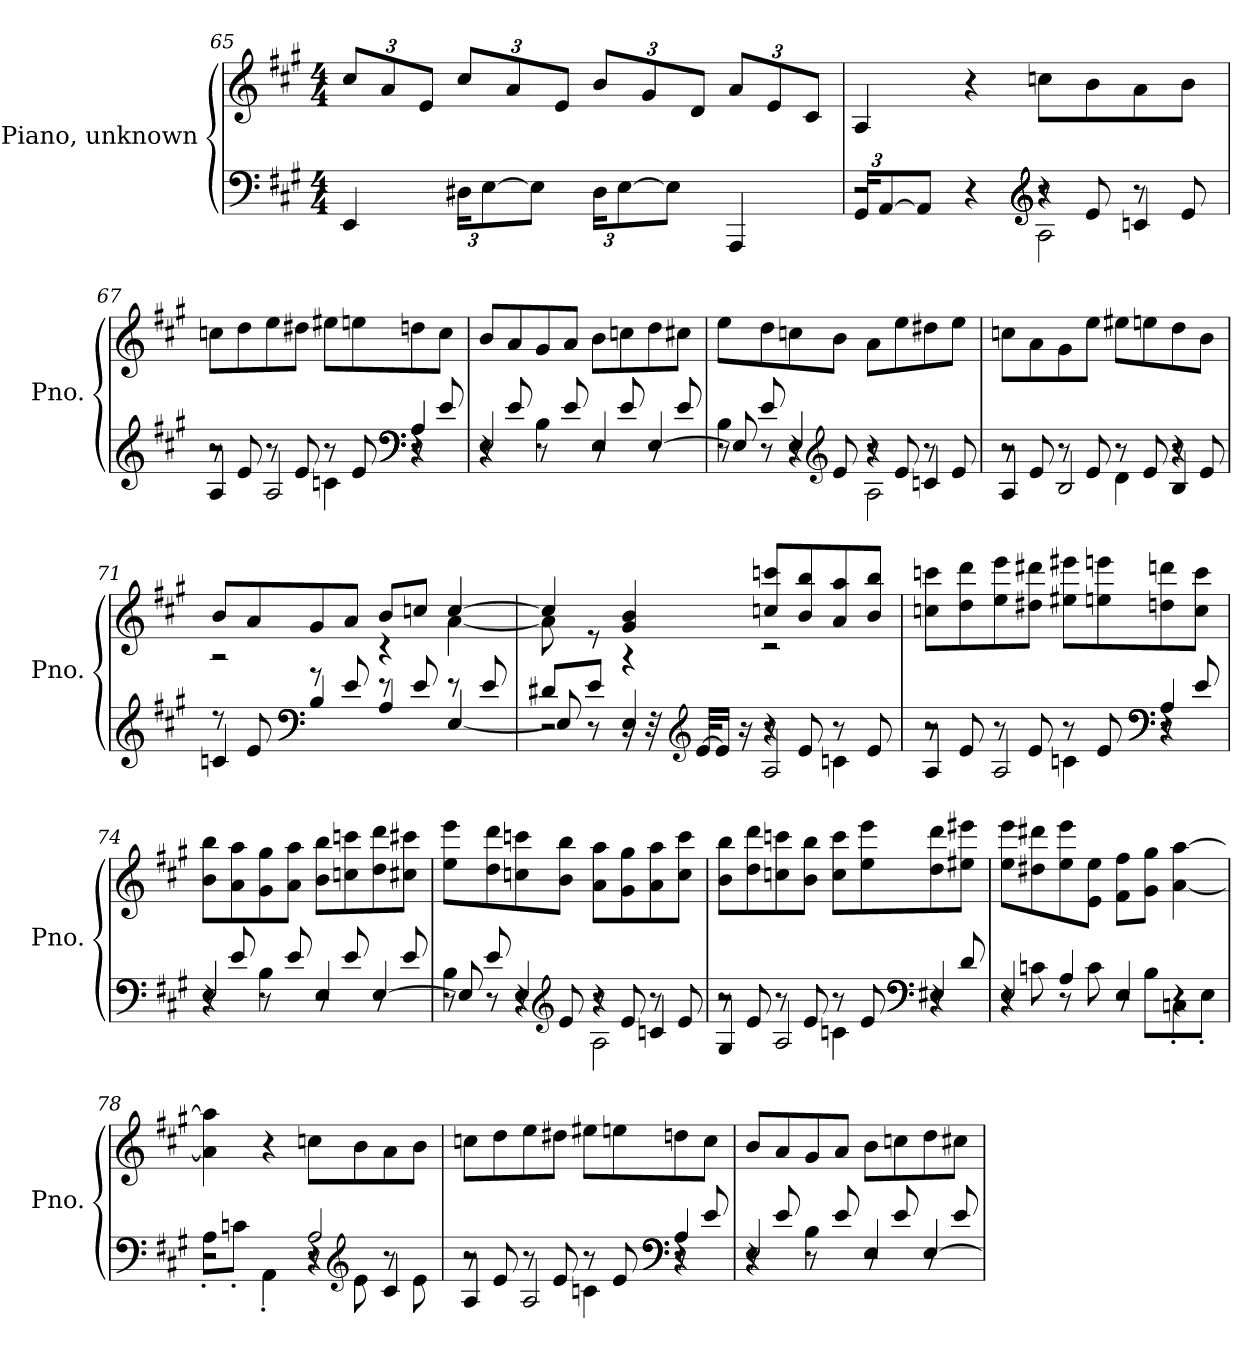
**kern	**kern
*part1	*part1
*staff2	*staff1
*I"Piano, unknown	*
*I'Pno.	*
!!LO:LB:g=z
*clefF4	*clefG2
*k[f#c#g#]	*k[f#c#g#]
*M4/4	*M4/4
*	*Xbrackettup
=65	=65
4EE/	12cc#/L
.	12a/
.	12e/J
*Xbrackettup	*
24D#X\KL	12cc#/L
[12E\	.
.	12a/
8E\J]	.
.	12e/J
24D#\KL	12b/L
[12E\	.
.	12g#/
8E\J]	.
.	12d/J
4AAA/	12a/L
.	12e/
.	12c#/J
=66	=66
*^	*
*	*^	*
2r	2r	24GG#/KL	4A/
.	.	[12AA/	.
.	.	8AA/J]	.
.	.	4r	4r
*clefG2	*	*	*
4r	2A\	8r	8ccn\L
.	.	8e/	8b\
4cn/	.	8r	8a\
.	.	8e/	8b\J
=67	=67	=67	=67
8r	2r	4A/	8ccn\L
8e/	.	.	8dd\
8r	.	2A/	8ee\
8e/	.	.	8dd#X\J
8r	4cn\	.	8ee#X\L
8e/	.	.	8een\
*clefF4	*	*	*
8r	4r	4A/	8ddn\
8e/	.	.	8cc\J
!!LO:LB:g=z
=68	=68	=68	=68
8r	4r	2E/	8b/L
8e/	.	.	8a/
8r	4B\	.	8g#/
8e/	.	.	8a/J
8r	2r	4E/	8b\L
8e/	.	.	8ccn\
8r	.	[4E/	8dd\
8e/	.	.	8cc#X\J
=69	=69	=69	=69
8r	4B\	8E/]	8ee\L
8e/	.	8r	8dd\
8r	4r	4E/	8ccn\
*clefG2	*	*	*
8e/	.	.	8b\J
8r	2A\	4r	8a\L
8e/	.	.	8ee\
8r	.	4cn/	8dd#X\
8e/	.	.	8ee\J
=70	=70	=70	=70
8r	2r	4A/	8ccn\L
8e/	.	.	8a\
8r	.	2B/	8g#\
8e/	.	.	8ee\J
8r	4d\	.	8ee#X\L
8e/	.	.	8een\
8r	4r	4B/	8dd\
8e/	.	.	8b\J
*	*v	*v	*
!!LO:LB:g=z
=71	=71	=71
*	*	*^
8r	4cn/	8b/L	2r
8e/	.	8a/	.
*clefF4	*	*	*
8r	4B/	8g#/	.
8e/	.	8a/J	.
8r	4A/	8b/L	4r
8e/	.	8ccn/J	.
8r	[4E/	[4cc/	[4a\
8e/	.	.	.
=72	=72	=72	=72
*	*^	*	*
8d#X/L	2r	8E/]	4cc/]	8a\]
8e/J	.	8r	.	8r
16r	.	4E/	4g#/ 4b/	4r
32r	.	.	.	.
*clefG2	*	*	*	*
[32e/KLL	.	.	.	.
16e/JJ]	.	.	.	.
16r	.	.	.	.
8r	4r	2A/	8ccn/ 8cccn/L	2r
8e/	.	.	8b/ 8bb/	.
8r	4cn\	.	8a/ 8aa/	.
8e/	.	.	8b/ 8bb/J	.
*	*	*	*v	*v
!!LO:LB:g=z
=73	=73	=73	=73
8r	2r	4A/	8ccn\ 8cccn\L
8e/	.	.	8dd\ 8ddd\
8r	.	2A/	8ee\ 8eee\
8e/	.	.	8dd#X\ 8ddd#X\J
8r	4cn\	.	8ee#X\ 8eee#X\L
8e/	.	.	8een\ 8eeen\
*clefF4	*	*	*
8r	4r	4A/	8ddn\ 8dddn\
8e/	.	.	8cc\ 8ccc\J
=74	=74	=74	=74
8r	4r	2E/	8b\ 8bb\L
8e/	.	.	8a\ 8aa\
8r	4B\	.	8g#\ 8gg#\
8e/	.	.	8a\ 8aa\J
8r	2r	4E/	8b\ 8bb\L
8e/	.	.	8ccn\ 8cccn\
8r	.	[4E/	8dd\ 8ddd\
8e/	.	.	8cc#X\ 8ccc#X\J
=75	=75	=75	=75
8r	4B\	8E/]	8ee\ 8eee\L
8e/	.	8r	8dd\ 8ddd\
8r	4r	4E/	8ccn\ 8cccn\
*clefG2	*	*	*
8e/	.	.	8b\ 8bb\J
8r	2A\	4r	8a\ 8aa\L
8e/	.	.	8g#\ 8gg#\
8r	.	4cn/	8a\ 8aa\
8e/	.	.	8cc\ 8ccc\J
!!LO:PB:g=z
=76	=76	=76	=76
8r	2r	4G#/	8b\ 8bb\L
8e/	.	.	8dd\ 8ddd\
8r	.	2A/	8ccn\ 8cccn\
8e/	.	.	8b\ 8bb\J
8r	4cn\	.	8cc\ 8ccc\L
8e/	.	.	8ee\ 8eee\
*clefF4	*	*	*
8r	4r	4E#X/	8dd\ 8ddd\
8d/	.	.	8ee#X\ 8eee#X\J
=77	=77	=77	=77
4r	8r	2E/	8ee\ 8eee\L
.	8cn\	.	8dd#X\ 8ddd#X\
4A/	8r	.	8ee\ 8eee\
.	8c\	.	8e\ 8ee\J
2r	8r	4E/	8f#\ 8ff#\L
.	8B\L	.	8g#\ 8gg#\J
.	8Cn'\	4r	[4a\ [4aa\
.	8E'\J	.	.
=78	=78	=78	=78
2r	8A'\L	2r	4a\] 4aa\]
.	8cn'\J	.	.
.	4AA'\	.	4r
4r	8r	2A/	8ccn\L
*clefG2	*	*	*
.	8e\	.	8b\
4c/	8r	.	8a\
.	8e\	.	8b\J
!!LO:LB:g=z
=79	=79	=79	=79
8r	2r	4A/	8ccn\L
8e/	.	.	8dd\
8r	.	2A/	8ee\
8e/	.	.	8dd#X\J
8r	4cn\	.	8ee#X\L
8e/	.	.	8een\
*clefF4	*	*	*
8r	4r	4A/	8ddn\
8e/	.	.	8cc\J
=80	=80	=80	=80
8r	4r	2E/	8b/L
8e/	.	.	8a/
8r	4B\	.	8g#/
8e/	.	.	8a/J
8r	2r	4E/	8b\L
8e/	.	.	8ccn\
8r	.	[4E/	8dd\
8e/	.	.	8cc#X\J
*v	*v	*v	*
=	=
*-	*-
